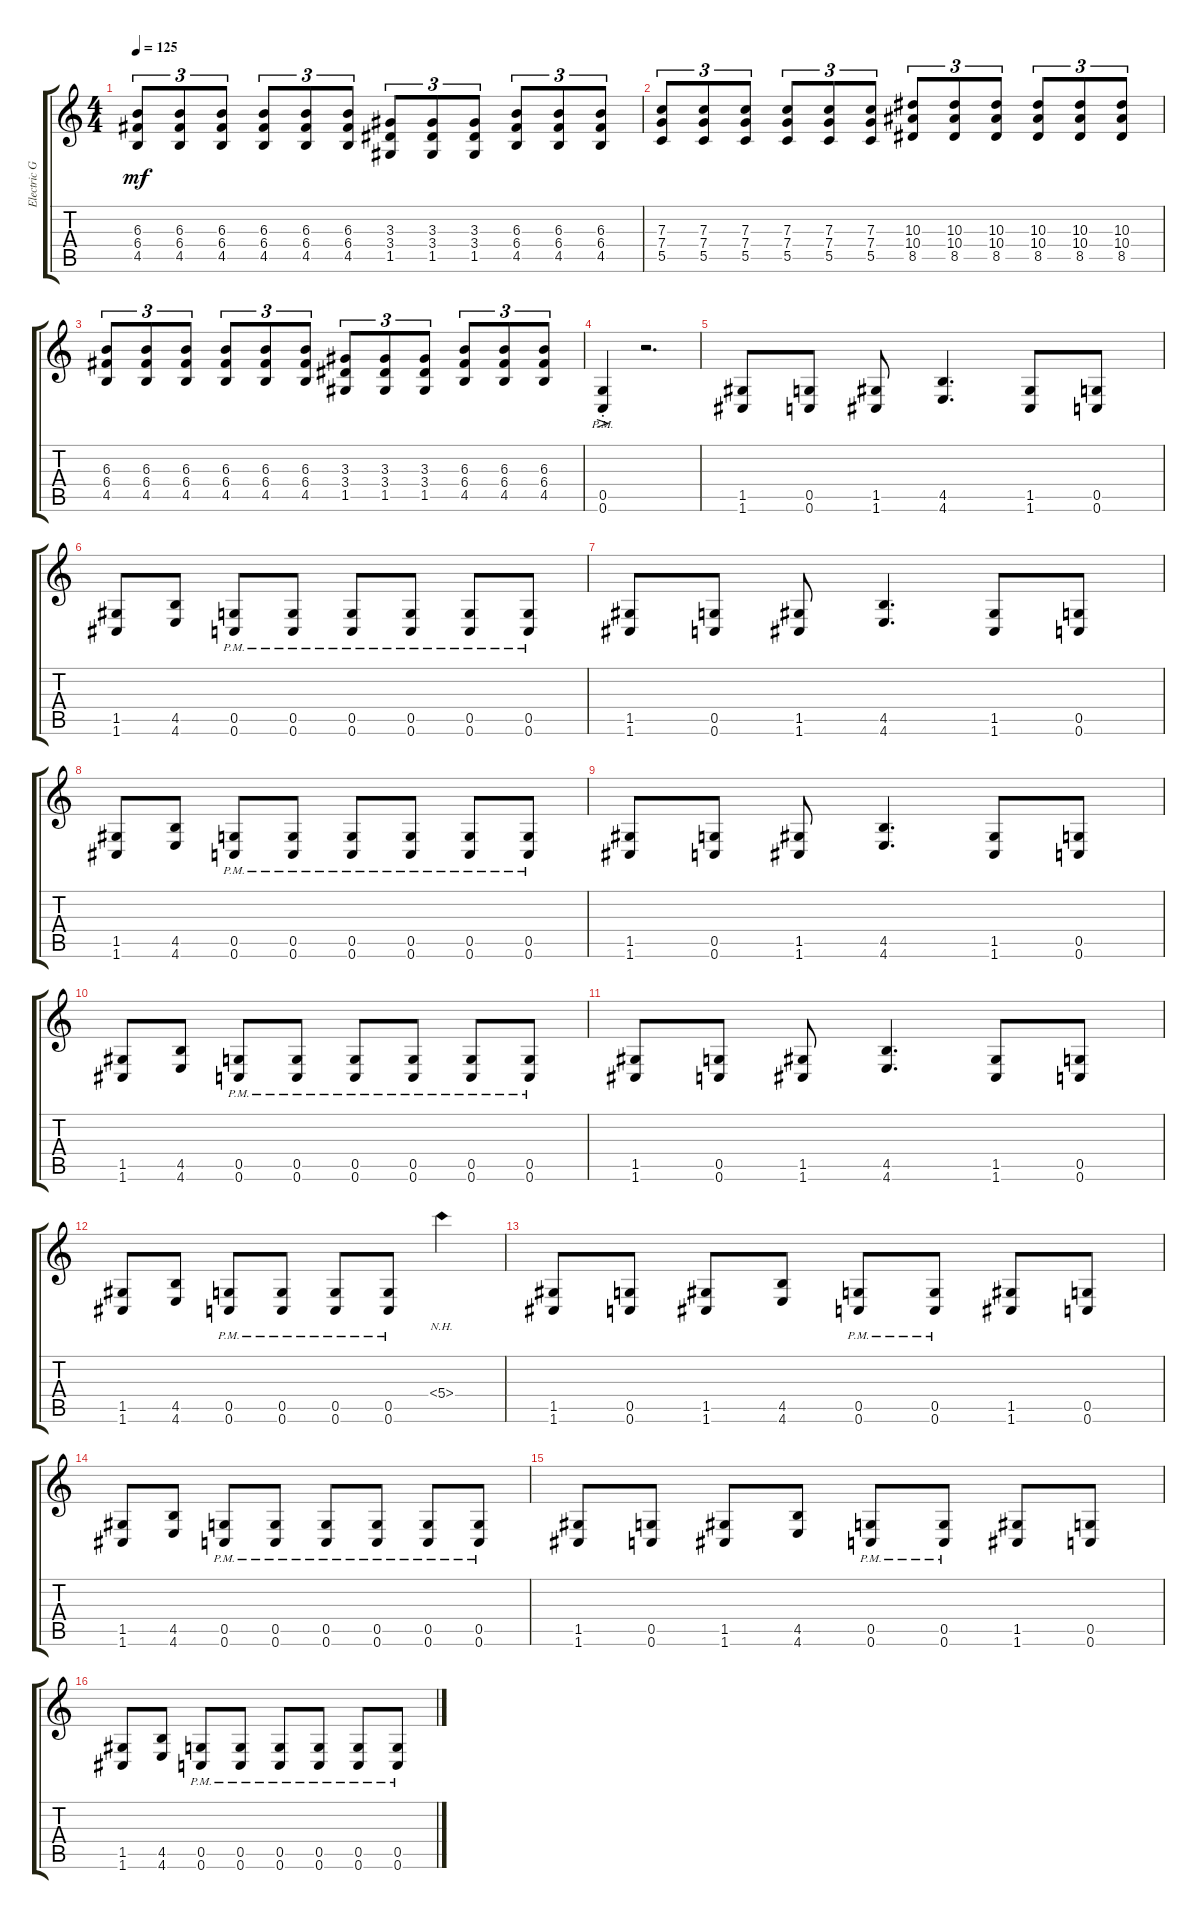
\track ("Electric Guitar" "Electric G") {instrument distortionguitar}
\staff {score tabs}
\tuning (D4 A3 F3 C3 G2 C2) {hide}
\ts (4 4)
\tempo 125
\clef g2
\ks c
(6.3 6.4 4.5).8{tu (3 2) dy mf} (6.3 6.4 4.5).8{tu (3 2)} (6.3 6.4 4.5).8{tu (3 2)} (6.3 6.4 4.5).8{tu (3 2)} (6.3 6.4 4.5).8{tu (3 2)} (6.3 6.4 4.5).8{tu (3 2)} (3.3 3.4 1.5).8{tu (3 2)} (3.3 3.4 1.5).8{tu (3 2)} (3.3 3.4 1.5).8{tu (3 2)} (6.3 6.4 4.5).8{tu (3 2)} (6.3 6.4 4.5).8{tu (3 2)} (6.3 6.4 4.5).8{tu (3 2)} |
(7.3 7.4 5.5).8{tu (3 2)} (7.3 7.4 5.5).8{tu (3 2)} (7.3 7.4 5.5).8{tu (3 2)} (7.3 7.4 5.5).8{tu (3 2)} (7.3 7.4 5.5).8{tu (3 2)} (7.3 7.4 5.5).8{tu (3 2)} (10.3 10.4 8.5).8{tu (3 2)} (10.3 10.4 8.5).8{tu (3 2)} (10.3 10.4 8.5).8{tu (3 2)} (10.3 10.4 8.5).8{tu (3 2)} (10.3 10.4 8.5).8{tu (3 2)} (10.3 10.4 8.5).8{tu (3 2)} |
(6.3 6.4 4.5).8{tu (3 2)} (6.3 6.4 4.5).8{tu (3 2)} (6.3 6.4 4.5).8{tu (3 2)} (6.3 6.4 4.5).8{tu (3 2)} (6.3 6.4 4.5).8{tu (3 2)} (6.3 6.4 4.5).8{tu (3 2)} (3.3 3.4 1.5).8{tu (3 2)} (3.3 3.4 1.5).8{tu (3 2)} (3.3 3.4 1.5).8{tu (3 2)} (6.3 6.4 4.5).8{tu (3 2)} (6.3 6.4 4.5).8{tu (3 2)} (6.3 6.4 4.5).8{tu (3 2)} |
(0.5{ac pm st} 0.6{ac pm st}).4 r.2{d} |
(1.5 1.6).8 (0.5 0.6).8 (1.5 1.6).8 (4.5 4.6).4{d} (1.5 1.6).8 (0.5 0.6).8 |
(1.5 1.6).8 (4.5 4.6).8 (0.5{pm} 0.6{pm}).8 (0.5{pm} 0.6{pm}).8 (0.5{pm} 0.6{pm}).8 (0.5{pm} 0.6{pm}).8 (0.5{pm} 0.6{pm}).8 (0.5{pm} 0.6{pm}).8 |
(1.5 1.6).8 (0.5 0.6).8 (1.5 1.6).8 (4.5 4.6).4{d} (1.5 1.6).8 (0.5 0.6).8 |
(1.5 1.6).8 (4.5 4.6).8 (0.5{pm} 0.6{pm}).8 (0.5{pm} 0.6{pm}).8 (0.5{pm} 0.6{pm}).8 (0.5{pm} 0.6{pm}).8 (0.5{pm} 0.6{pm}).8 (0.5{pm} 0.6{pm}).8 |
(1.5 1.6).8 (0.5 0.6).8 (1.5 1.6).8 (4.5 4.6).4{d} (1.5 1.6).8 (0.5 0.6).8 |
(1.5 1.6).8 (4.5 4.6).8 (0.5{pm} 0.6{pm}).8 (0.5{pm} 0.6{pm}).8 (0.5{pm} 0.6{pm}).8 (0.5{pm} 0.6{pm}).8 (0.5{pm} 0.6{pm}).8 (0.5{pm} 0.6{pm}).8 |
(1.5 1.6).8 (0.5 0.6).8 (1.5 1.6).8 (4.5 4.6).4{d} (1.5 1.6).8 (0.5 0.6).8 |
(1.5 1.6).8 (4.5 4.6).8 (0.5{pm} 0.6{pm}).8 (0.5{pm} 0.6{pm}).8 (0.5{pm} 0.6{pm}).8 (0.5{pm} 0.6{pm}).8 5.4{nh}.4 |
(1.5 1.6).8 (0.5 0.6).8 (1.5 1.6).8 (4.5 4.6).8 (0.5{pm} 0.6{pm}).8 (0.5{pm} 0.6{pm}).8 (1.5 1.6).8 (0.5 0.6).8 |
(1.5 1.6).8 (4.5 4.6).8 (0.5{pm} 0.6{pm}).8 (0.5{pm} 0.6{pm}).8 (0.5{pm} 0.6{pm}).8 (0.5{pm} 0.6{pm}).8 (0.5{pm} 0.6{pm}).8 (0.5{pm} 0.6{pm}).8 |
(1.5 1.6).8 (0.5 0.6).8 (1.5 1.6).8 (4.5 4.6).8 (0.5{pm} 0.6{pm}).8 (0.5{pm} 0.6{pm}).8 (1.5 1.6).8 (0.5 0.6).8 |
(1.5 1.6).8 (4.5 4.6).8 (0.5{pm} 0.6{pm}).8 (0.5{pm} 0.6{pm}).8 (0.5{pm} 0.6{pm}).8 (0.5{pm} 0.6{pm}).8 (0.5{pm} 0.6{pm}).8 (0.5{pm} 0.6{pm}).8
